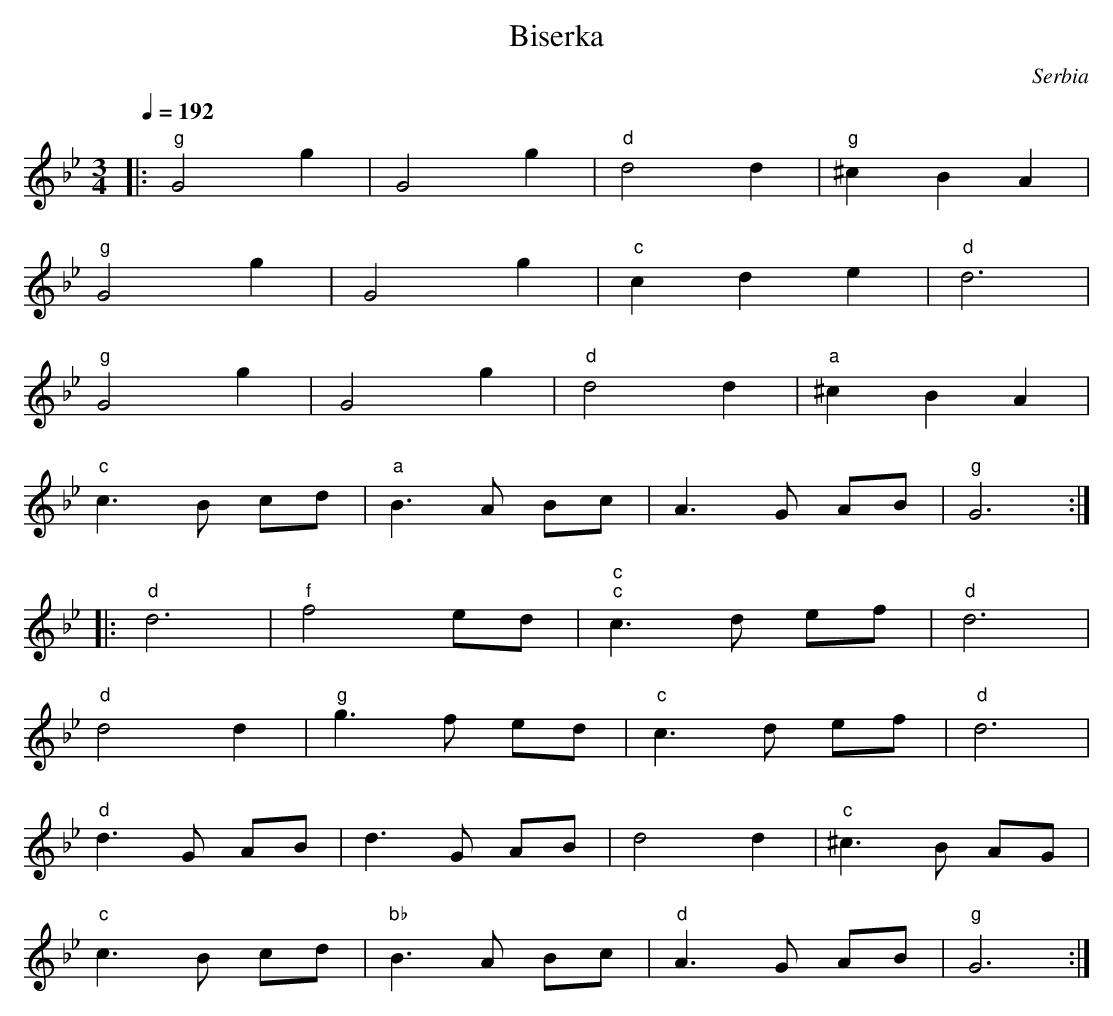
X:1
T:Biserka
C:Serbia
M:3/4
L:1/8
Q:1/4=192
K:GMin
|:"g"G4g2    |G4g2       |"d"d4d2     |"g"^c2B2A2|
  "g"G4g2    |G4g2       |"c"c2d2e2   |"d"d6     |
  "g"G4g2    |G4g2       |"d"d4d2     |"a"^c2B2A2|
  "c"c2>B2 cd|"a"B2>A2 Bc|A2>G2 AB    |"g"G6     :|
|:"d"d6      |"f"f4 ed   |"c""c"c3d ef|"d"d6     |
  "d"d4 d2   |"g"g3f ed  |"c"c3d ef   |"d"d6     |
  "d"d3G AB  |d3G AB     |d4 d2       |"c"^c3B AG|
  "c"c3B cd  |"bb"B3A Bc |"d"A3G AB   |"g"G6     :|
